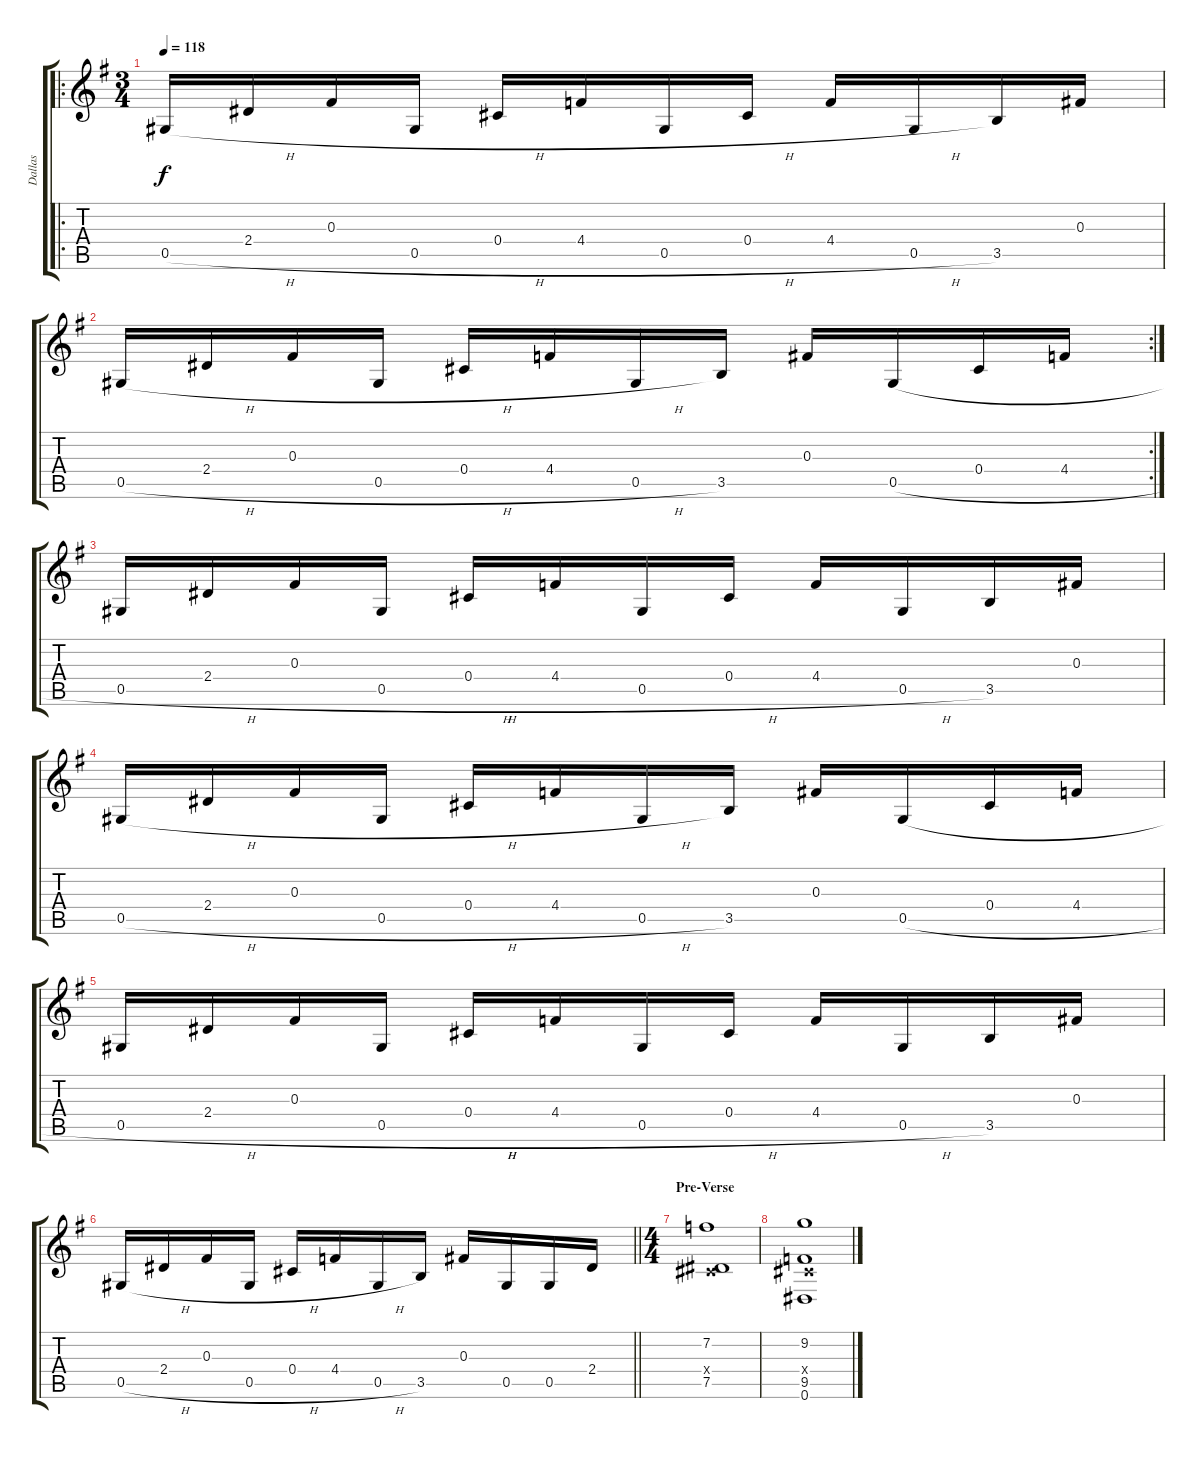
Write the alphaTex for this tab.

\track ("Dallas" "Dallas") {instrument acousticguitarsteel}
\staff {score tabs}
\tuning (Eb4 Bb3 Gb3 Db3 Ab2 Eb2) {hide}
\ro
\ts (3 4)
\tempo 118
\clef g2
\ks g
0.5{h}.16{dy f instrument acousticguitarsteel} 2.4.16 0.3.16 0.5{h}.16 0.4.16 4.4.16 0.5{h}.16 0.4.16 4.4.16 0.5{h}.16 3.5.16 0.3.16 |
\rc 2
0.5{h}.16 2.4.16 0.3.16 0.5{h}.16 0.4.16 4.4.16 0.5{h}.16 3.5.16 0.3.16 0.5{h}.16 0.4.16 4.4.16 |
0.5{h}.16 2.4.16 0.3.16 0.5{h}.16 0.4.16 4.4.16 0.5{h}.16 0.4.16 4.4.16 0.5{h}.16 3.5.16 0.3.16 |
0.5{h}.16 2.4.16 0.3.16 0.5{h}.16 0.4.16 4.4.16 0.5{h}.16 3.5.16 0.3.16 0.5{h}.16 0.4.16 4.4.16 |
0.5{h}.16 2.4.16 0.3.16 0.5{h}.16 0.4.16 4.4.16 0.5{h}.16 0.4.16 4.4.16 0.5{h}.16 3.5.16 0.3.16 |
\barLineRight lightlight
0.5{h}.16 2.4.16 0.3.16 0.5{h}.16 0.4.16 4.4.16 0.5{h}.16 3.5.16 0.3.16 0.5.16 0.5.16 2.4.16 |
\ts (4 4)
\section ("" "Pre-Verse")
(7.2 0.4{x} 7.5).1 |
(9.2 0.4{x} 9.5 0.6).1
